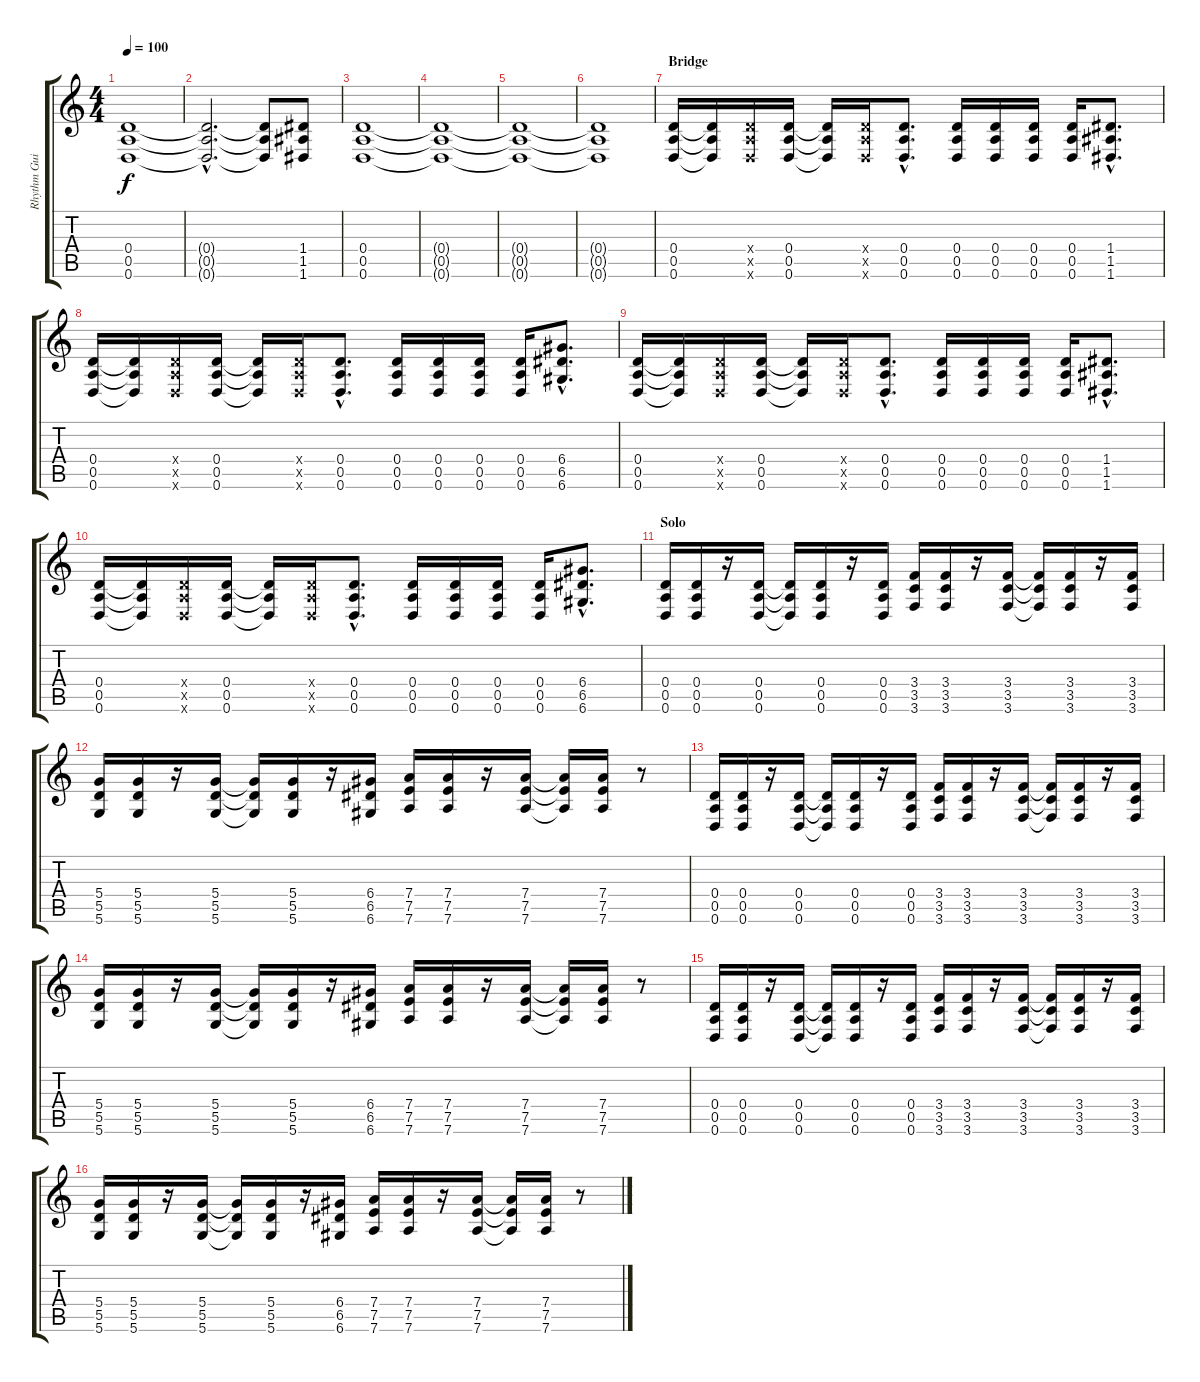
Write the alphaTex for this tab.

\track ("Rhythm Guitar" "Rhythm Gui") {instrument distortionguitar}
\staff {score tabs}
\tuning (E4 B3 G3 D3 A2 D2) {hide}
\ts (4 4)
\tempo 100
\clef g2
\ks c
(0.4{t} 0.5{t} 0.6{t}).1{dy f} |
(0.4{hac t} 0.5{hac t} 0.6{hac t}).2{d} (0.4{t} 0.5{t} 0.6{t}).8 (1.4 1.5 1.6).8 |
(0.4 0.5 0.6).1 |
(0.4{t} 0.5{t} 0.6{t}).1 |
(0.4{t} 0.5{t} 0.6{t}).1 |
(0.4{t} 0.5{t} 0.6{t}).1 |
\section ("" "Bridge")
(0.4 0.5 0.6).16{volume 16} (0.4{t} 0.5{t} 0.6{t}).16 (0.4{x} 0.5{x} 0.6{x}).16 (0.4 0.5 0.6).16 (0.4{t} 0.5{t} 0.6{t}).16 (0.4{x} 0.5{x} 0.6{x}).16 (0.4{hac} 0.5{hac} 0.6{hac}).8{d} (0.4 0.5 0.6).16 (0.4 0.5 0.6).16 (0.4 0.5 0.6).16 (0.4 0.5 0.6).16 (1.4{hac} 1.5{hac} 1.6{hac}).8{d} |
(0.4 0.5 0.6).16 (0.4{t} 0.5{t} 0.6{t}).16 (0.4{x} 0.5{x} 0.6{x}).16 (0.4 0.5 0.6).16 (0.4{t} 0.5{t} 0.6{t}).16 (0.4{x} 0.5{x} 0.6{x}).16 (0.4{hac} 0.5{hac} 0.6{hac}).8{d} (0.4 0.5 0.6).16 (0.4 0.5 0.6).16 (0.4 0.5 0.6).16 (0.4 0.5 0.6).16 (6.4{hac} 6.5{hac} 6.6{hac}).8{d} |
(0.4 0.5 0.6).16 (0.4{t} 0.5{t} 0.6{t}).16 (0.4{x} 0.5{x} 0.6{x}).16 (0.4 0.5 0.6).16 (0.4{t} 0.5{t} 0.6{t}).16 (0.4{x} 0.5{x} 0.6{x}).16 (0.4{hac} 0.5{hac} 0.6{hac}).8{d} (0.4 0.5 0.6).16 (0.4 0.5 0.6).16 (0.4 0.5 0.6).16 (0.4 0.5 0.6).16 (1.4{hac} 1.5{hac} 1.6{hac}).8{d} |
(0.4 0.5 0.6).16 (0.4{t} 0.5{t} 0.6{t}).16 (0.4{x} 0.5{x} 0.6{x}).16 (0.4 0.5 0.6).16 (0.4{t} 0.5{t} 0.6{t}).16 (0.4{x} 0.5{x} 0.6{x}).16 (0.4{hac} 0.5{hac} 0.6{hac}).8{d} (0.4 0.5 0.6).16 (0.4 0.5 0.6).16 (0.4 0.5 0.6).16 (0.4 0.5 0.6).16 (6.4{hac} 6.5{hac} 6.6{hac}).8{d} |
\section ("" "Solo")
(0.4 0.5 0.6).16{volume 13} (0.4 0.5 0.6).16 r.16 (0.4 0.5 0.6).16 (0.4{t} 0.5{t} 0.6{t}).16 (0.4 0.5 0.6).16 r.16 (0.4 0.5 0.6).16 (3.4 3.5 3.6).16 (3.4 3.5 3.6).16 r.16 (3.4 3.5 3.6).16 (3.4{t} 3.5{t} 3.6{t}).16 (3.4 3.5 3.6).16 r.16 (3.4 3.5 3.6).16 |
(5.4 5.5 5.6).16 (5.4 5.5 5.6).16 r.16 (5.4 5.5 5.6).16 (5.4{t} 5.5{t} 5.6{t}).16 (5.4 5.5 5.6).16 r.16 (6.4 6.5 6.6).16 (7.4 7.5 7.6).16 (7.4 7.5 7.6).16 r.16 (7.4 7.5 7.6).16 (7.4{t} 7.5{t} 7.6{t}).16 (7.4 7.5 7.6).16 r.8 |
(0.4 0.5 0.6).16 (0.4 0.5 0.6).16 r.16 (0.4 0.5 0.6).16 (0.4{t} 0.5{t} 0.6{t}).16 (0.4 0.5 0.6).16 r.16 (0.4 0.5 0.6).16 (3.4 3.5 3.6).16 (3.4 3.5 3.6).16 r.16 (3.4 3.5 3.6).16 (3.4{t} 3.5{t} 3.6{t}).16 (3.4 3.5 3.6).16 r.16 (3.4 3.5 3.6).16 |
(5.4 5.5 5.6).16 (5.4 5.5 5.6).16 r.16 (5.4 5.5 5.6).16 (5.4{t} 5.5{t} 5.6{t}).16 (5.4 5.5 5.6).16 r.16 (6.4 6.5 6.6).16 (7.4 7.5 7.6).16 (7.4 7.5 7.6).16 r.16 (7.4 7.5 7.6).16 (7.4{t} 7.5{t} 7.6{t}).16 (7.4 7.5 7.6).16 r.8 |
(0.4 0.5 0.6).16 (0.4 0.5 0.6).16 r.16 (0.4 0.5 0.6).16 (0.4{t} 0.5{t} 0.6{t}).16 (0.4 0.5 0.6).16 r.16 (0.4 0.5 0.6).16 (3.4 3.5 3.6).16 (3.4 3.5 3.6).16 r.16 (3.4 3.5 3.6).16 (3.4{t} 3.5{t} 3.6{t}).16 (3.4 3.5 3.6).16 r.16 (3.4 3.5 3.6).16 |
(5.4 5.5 5.6).16 (5.4 5.5 5.6).16 r.16 (5.4 5.5 5.6).16 (5.4{t} 5.5{t} 5.6{t}).16 (5.4 5.5 5.6).16 r.16 (6.4 6.5 6.6).16 (7.4 7.5 7.6).16 (7.4 7.5 7.6).16 r.16 (7.4 7.5 7.6).16 (7.4{t} 7.5{t} 7.6{t}).16 (7.4 7.5 7.6).16 r.8
